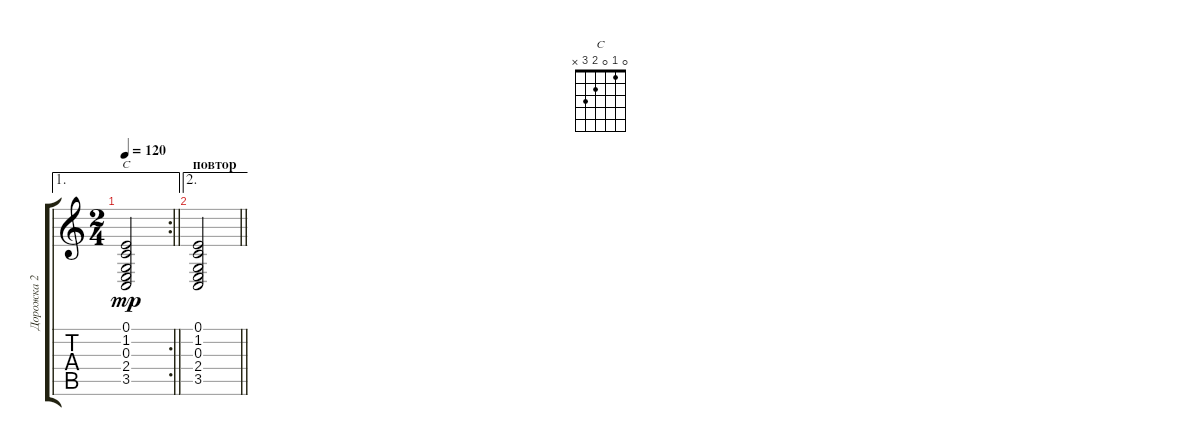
\track ("Дорожка 2" "Дорожка 2") {instrument stringensemble1}
\staff {score tabs}
\tuning (E4 B3 G3 D3 A2 E2) {hide}
\chord ("C" 0 1 0 2 3 x)
\ae 1
\rc 2
\ts (2 4)
\tempo 120
\clef g2
\barLineRight lightlight
\ks c
(0.1 1.2 0.3 2.4 3.5).2{ch "C" dy mp} |
\ae 2
\section ("" "повтор")
\barLineRight lightlight
(0.1 1.2 0.3 2.4 3.5).2
